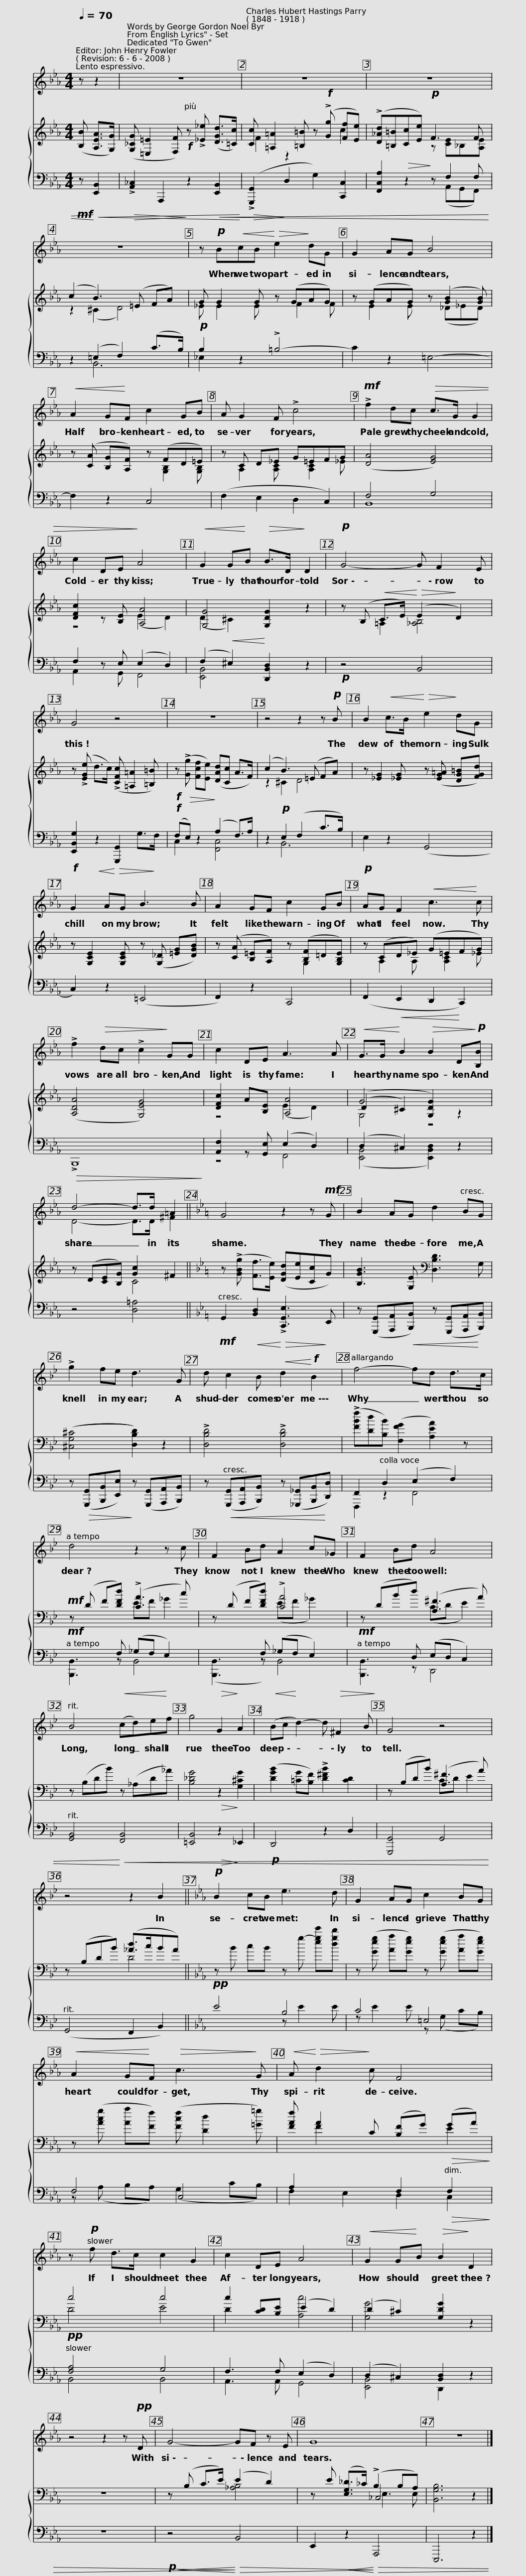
X:1
%%score ( 1 2 ) { ( 3 4 5 ) ( 6 7 ) }
L:1/8
Q:1/4=70
M:4/4
I:linebreak $
K:Eb
V:1 treble
V:2 treble
V:3 treble
V:4 treble
V:5 treble
V:6 bass
V:7 bass
V:1
 z z2 | z8 | z8 |$ z8 | z8 | %5
 z!p! B!<(!cB!<)!!>(! e2!>)! dG |$ G2 AG B4 |!<(! A2 G!<)!F c2 GB | A G2 F !>!c4 |$!mf! !>!f2 dc!>(! c>G G2 | %10
 c2 DE!>)! A4 |!<(! G2 G!<)!B!>(! B>D!>)! D2 |$!p! G4- G F2 E | G4 z4 | z8 |$ %15
 z4 z2 z!p! B | B2!<(! c>B!<)!!>(! e2!>)! dG | G2 AG B3 B |$ A2 GF c2 GB | AG F2!<(! c3!<)! c | %20
 !>!f2!>(! dc !>!c2!>)! GG |$ c2 DE A3 A |!<(! G>G!<)! B2!>(! B2 D!>)!!p![B,B] | d4- d>d =A2 ||$[K:Bb] G4 z2 z!mf! G | %25
 B2 AG d2 BG | !>!g2 fe d3 G |$ d c2 B!<(! d2!<)!!f! B2 | f4- fd d>c | d4 z2 z c |$ %30
 F2 Bd A2 c_G | F2 Bd A4 | B4!<(! (cd)e!<)!f |$ g4!>(! G2!>)! A2 |!<(! (Bc!<)! d2-) d!>(! ^F2 B!>)! | %35
 G4 z4 | z4 z2 B2 ||$[K:Eb]!p! B2 cB e3 d | G2 AG c2 BG |!<(! A2 G!<)!F!>(! c3!>)! G |$ %40
!<(! A!<)!!>(! d2!>)! c F4 | z!p! f d>c c2 G2 | c2 DE A4 |$!<(! G2 G!<)!B!>(! B2!>)! D2 | z4 z2 z!pp! D | %45
 G4- GF z E | G8 | z8 |] %48
V:2
 x3 | x8 | x8 |$ x8 | x8 | %5
 x8 |$ x8 | x8 | x8 |$ x8 | %10
 x8 | x8 |$ x8 | x8 | x8 |$ %15
 x8 | x8 | x8 |$ x8 | x8 | %20
 x8 |$ x8 | x8 | D4- D>D ^F2 ||$[K:Bb] x8 | %25
 x8 | x8 |$ x8 | x8 | x8 |$ %30
 x8 | x8 | x8 |$ x8 | x8 | %35
 x8 | x8 ||$[K:Eb] x8 | x8 | x8 |$ %40
 x8 | x8 | x8 |$ x8 | x8 | %45
 x8 | x8 | x8 |] %48
V:3
 ([B,B] [A,EA]>[G,G]) | ([G,_CG] [=E,=E]2 [F,F])!f! z !>![_E_e] ([DGd]>[=Cc]) | [Cc] [=A,=A]2 [=B,=B] z!f! (!>![Gg] [Ff][Ee]) |$ (!>![D_Ad][=B,=B][Cc][Ee])!p! F3 F | (c2 B3) (=E FA) | %5
 G G2 G z (GAG) |$ z (GAG) z ([GB]2 [GB]) | z ([CA] [B,G][A,F]) z (FD=E) | z C D_E G=EFG |$ ([DA]4 [EG]4) | %10
 [DFc]2 z [B,E] [A,A]4 | [G,G]4 [G,DG]2 z2 |$ z (B,!<(! C>E)!<)!!>(! (E2!>)! D2) | z (!>![EGe] d>c) (!>![CFc] [=A,=A]2 [=B,=B]) |!f! z!>(! (!>![Gg] [Fcf][Ee])!>)! ([DAd][Cc] A>F) |$ %15
 (c2 B3) (=E FA) | z [_EG]2 [_EG] z ([EG=A] [DG=B][FGd]) | z [G,CE]2 [G,CE] z ([G,_D] [=EG][DGB]) |$ z ([CA] [B,=E][A,F]) z ([B,F]=D[G,B,E]) | z (CD_E) (G=EFG) | %20
 ([A,DA]4 [G,EG]4) |$ [DFc]2 A[B,E] [A,A]4 | (G4 [G,DG]2) z2 | z (D[CE][B,G]) [Gc]2 ^F2 ||$[K:Bb] z (!>![GBg] [Ff]>[Ee]) ([DGd][Ee][Cc]G) | %25
 [B,GB]3 [G,E][K:bass] [D,B,D]3 G, | (([^C,G,^C]4 [D,B,D]2)) z2 |$ !>![D,B,D]4 !>![D,B,D]4 | (!>![FBf][Dd][B,B]) ([F,FG]2 [A,EA]2) z |!mf! z (D F[DFd]) (!>![CA]3 c) |$ %30
 z (D F[DFd]) !>![CA]4 | z (DBd) ([A,^F]3 A) | z (B,DB) z (_A,D_A) |$ [B,_DG]4!>(! z2!>)! [G,^CG]2 | ([DGB]2 [=CG][B,F]) !>![D^FB]2 [CD]2 | %35
 z (B,DB) ([A,^F]3 A) | z (B,DB) ([_Ad]>cBA) ||$[K:Eb] z B cB z g- [ege'][dgd'] | z ([Geg] [Aa][Geg]) z ([Geg] [Aa][Geg]) | z ([Acg] [Aa][Ff]) ([Fcf] [Dd]2 [=G=g]) |$ %40
 [FAf] A2 C ([B,F]G)!>(! (GA)!>)! | c4 c4 | c2 [CD][B,E] (E2 D2) |$ (D2 ^C2) [G,DG]2 z2 | z8 | %45
 z (B, C>E) (E2 D2) | z E ([E,G,_D]>_C) (!>!B,2 B,A,) | [B,,G,B,]6 z2 |] %48
V:4
 x3 | x8 | F2 z2 x2 c2 |$ x4 z [CE]_B,[A,E] | z2 (^C2 D4) | %5
 _E E2 E x F2 F |$ x E2 E x (_D_ED) | x4 x [G,B,]2 [G,B,] | x A,2 [A,C] x [A,C]2 _E |$ x8 | %10
 z4 (E2 D2) | (D2 ^C2) x4 |$ x2 =A,2 [_A,B,]4 | x8 | x8 |$ %15
 z2 ^C2 D4 | x8 | x8 |$ x4 x G,2 x | x A,2 A, x [A,C]2 _E | %20
 x8 |$ z4 (E2 D2) | (D2 ^C2) z4 | x4 C4 ||$[K:Bb] x8 | %25
 x4[K:bass] x4 | x8 |$ x8 | x8 | x4 EF _G2 |$ %30
 x4 (EF _G2) | x4 (CD E2) | x8 |$ x8 | x8 | %35
 x4 CD E2 | x4 D4 ||$[K:Eb] x8 | x8 | x8 |$ %40
 x F2 x x x E2 | D4 E4 | D2 x2 [A,c]4 |$ [G,G]4 x4 | x8 | %45
 x2 x2 [_A,B,]4 | x4 _C,4 | x8 |] %48
V:5
 x3 | x8 | x8 |$ x8 | x8 | %5
 x8 |$ x8 | x8 | x8 |$ x8 | %10
 x8 | x8 |$ x8 | x8 | x8 |$ %15
 x8 | x8 | x8 |$ x8 | x8 | %20
 x8 |$ x8 | G,4 x4 | x8 ||$[K:Bb] x8 | %25
 x4[K:bass] x4 | x8 |$ x8 | x8 | x8 |$ %30
 x8 | x8 | x8 |$ x8 | x8 | %35
 x8 | x8 ||$[K:Eb] x8 | x8 | x8 |$ %40
 x8 | x8 | x8 |$ x8 | x8 | %45
 x8 | x4 E,3 E, | x8 |] %48
V:6
!mf! z!<)!!<(! [E,,B,,]2 |!>(! !>![A,,_C,]2 A,,,2!>)! z2!<(! [E,,B,,]2!<)! |!>(! (!>![G,,,G,,]2!>)! D,2 G,2) [C,,C,]2 |$ [F,,C,A,]2!>(! z2!>)! z F,2 F, | z2 (=E,2 F,2) (C>B,) | %5
!p! B,2 z2 !>!=B,4- |$ C2 z2 =E,4- | F,2 z2 C,4 | (F,2 E,2 D,2 C,2) |$ F,4 G,4 | %10
 F,2 z E, (E,2 D,2) | (F,2!<(! ^E,2)!<)! [D,,B,,D,]2 z2 |$!p! z4 B,,4 |!f! [E,,B,,G,]2!<(! z2!<)!!>(! [G,,,G,,]2 G,>!>)!F, |!f! (F,E,) z2 (A,2 F,>)A, |$ %15
 z2!p! E,2 (F,2 C>B,) |!p! E,2 z2 (G,,4 | C,2) z2 (=E,,4 |$ F,,2) z2 C,,4 | (F,,2!<(! E,,2 D,,2!<)! C,,2) | %20
!>(! !>!B,,,8!>)! |$ [A,,F,]2 z [G,,E,] (E,2 D,2) | (D,2 ^C,2) x4 | z4 [D,=A,]4 ||$[K:Bb]!mf! G,,2!<(! [B,,D,]2!<)!!>(! !>![C,,G,,E,]3!>)! E,, | %25
 z ([G,,,G,,][A,,,A,,]!<(![B,,,B,,]) z ([G,,,G,,][A,,,A,,]!<)![B,,,B,,]) | z!>(! ([G,,,G,,][B,,,B,,][E,,E,])!>)! z ([G,,,G,,][A,,,A,,][B,,,B,,]) |$ z!<(! ([G,,,G,,][A,,,A,,][B,,,B,,]) z ([_G,,,_G,,][B,,,B,,]!<)![D,,D,]) | F,,2 D,2 (E,2 F,2) |!mf! x3 F, (_G,F, E,2) |$ %30
 x3 F, (_G,F, E,2) |!mf! x3 D, (E,D, C,2) | [G,,B,,]4!<)!!<(! [F,,B,,]4 |$ [=E,,B,,]4!>(! z2!>)! _E,,2 |!p! D,,4 z2 D,2 | %35
 [G,,,G,,]4 G,,4 | (G,,4 F,,2 B,,2) ||$[K:Eb]!pp! E4 B,4 | C4 =E,4 | F,4 C,4 |$ %40
 A,2 x2 F,2!>(! F,2!>)! |!pp! [F,A,]4 G,4 | F,3 F, (E,2 D,2) |$ (D,2 ^C,2) [B,,D,]2 z2 | z8 | %45
!p!!<(! z4!<)!!>)!!>(! B,,4 | E,,2!<(! z2!<)!!>)!!>(! A,,,4 | E,,,6 z2 |] %48
V:7
 x3 | x8 | x8 |$ x4 x (A,,G,,F,,) | x2 B,,6 | %5
 _E,2 x2 x4 |$ x8 | x8 | x8 |$ B,,8 | %10
 A,,2 x G,, F,,4 | [E,,B,,]4 x4 |$ x8 | x8 | C,2 x2 [F,,C,]4 |$ %15
 x2 B,,6 | x8 | x8 |$ x8 | x8 | %20
 x8 |$ z4 F,,4 | ([E,,B,,]4 [E,,B,,D,]2) z2 | x8 ||$[K:Bb] x8 | %25
 x8 | x8 |$ x8 | F,,,2 z2 F,,4 | [B,,,B,,]3 z B,,4 |$ %30
 ([B,,,B,,]3 z) B,,4 | [B,,,B,,]3 z D,,4 | x8 |$ x8 | x8 | %35
 x8 | x8 ||$[K:Eb] x4 z E2 E | z E2 E z (G, CB,) | z (A, B,A,) (G,2 CB,) |$ %40
 F,2 E,2 D,2 C,2 | B,,4 B,,4 | A,,3 A,, G,,4 |$ [E,,B,,]4 D,,2 x2 | x8 | %45
 x8 | x8 | x8 |] %48
